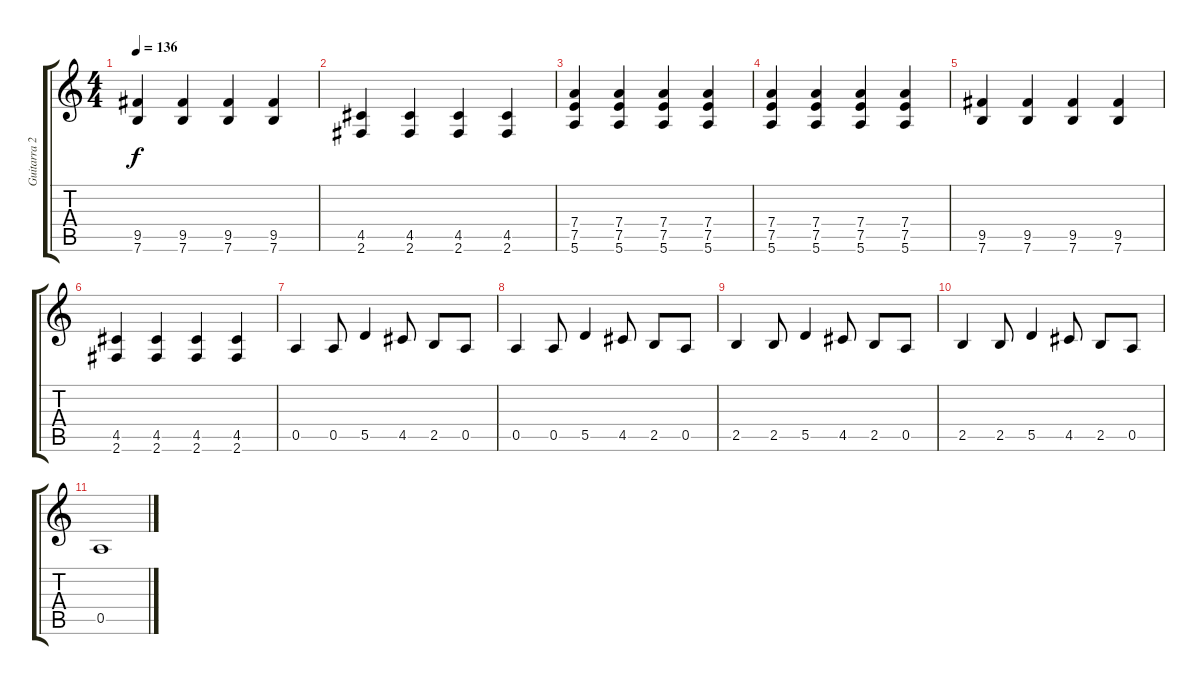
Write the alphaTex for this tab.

\track ("Guitarra 2" "Guitarra 2") {instrument distortionguitar}
\staff {score tabs}
\tuning (E4 B3 G3 D3 A2 E2) {hide}
\ts (4 4)
\tempo 136
\clef g2
\ks c
(9.5 7.6).4{dy f} (9.5 7.6).4 (9.5 7.6).4 (9.5 7.6).4 |
(4.5 2.6).4 (4.5 2.6).4 (4.5 2.6).4 (4.5 2.6).4 |
(7.4 7.5 5.6).4 (7.4 7.5 5.6).4 (7.4 7.5 5.6).4 (7.4 7.5 5.6).4 |
(7.4 7.5 5.6).4 (7.4 7.5 5.6).4 (7.4 7.5 5.6).4 (7.4 7.5 5.6).4 |
(9.5 7.6).4 (9.5 7.6).4 (9.5 7.6).4 (9.5 7.6).4 |
(4.5 2.6).4 (4.5 2.6).4 (4.5 2.6).4 (4.5 2.6).4 |
0.5.4 0.5.8 5.5.4 4.5.8 2.5.8 0.5.8 |
0.5.4 0.5.8 5.5.4 4.5.8 2.5.8 0.5.8 |
2.5.4 2.5.8 5.5.4 4.5.8 2.5.8 0.5.8 |
2.5.4 2.5.8 5.5.4 4.5.8 2.5.8 0.5.8 |
0.5.1
